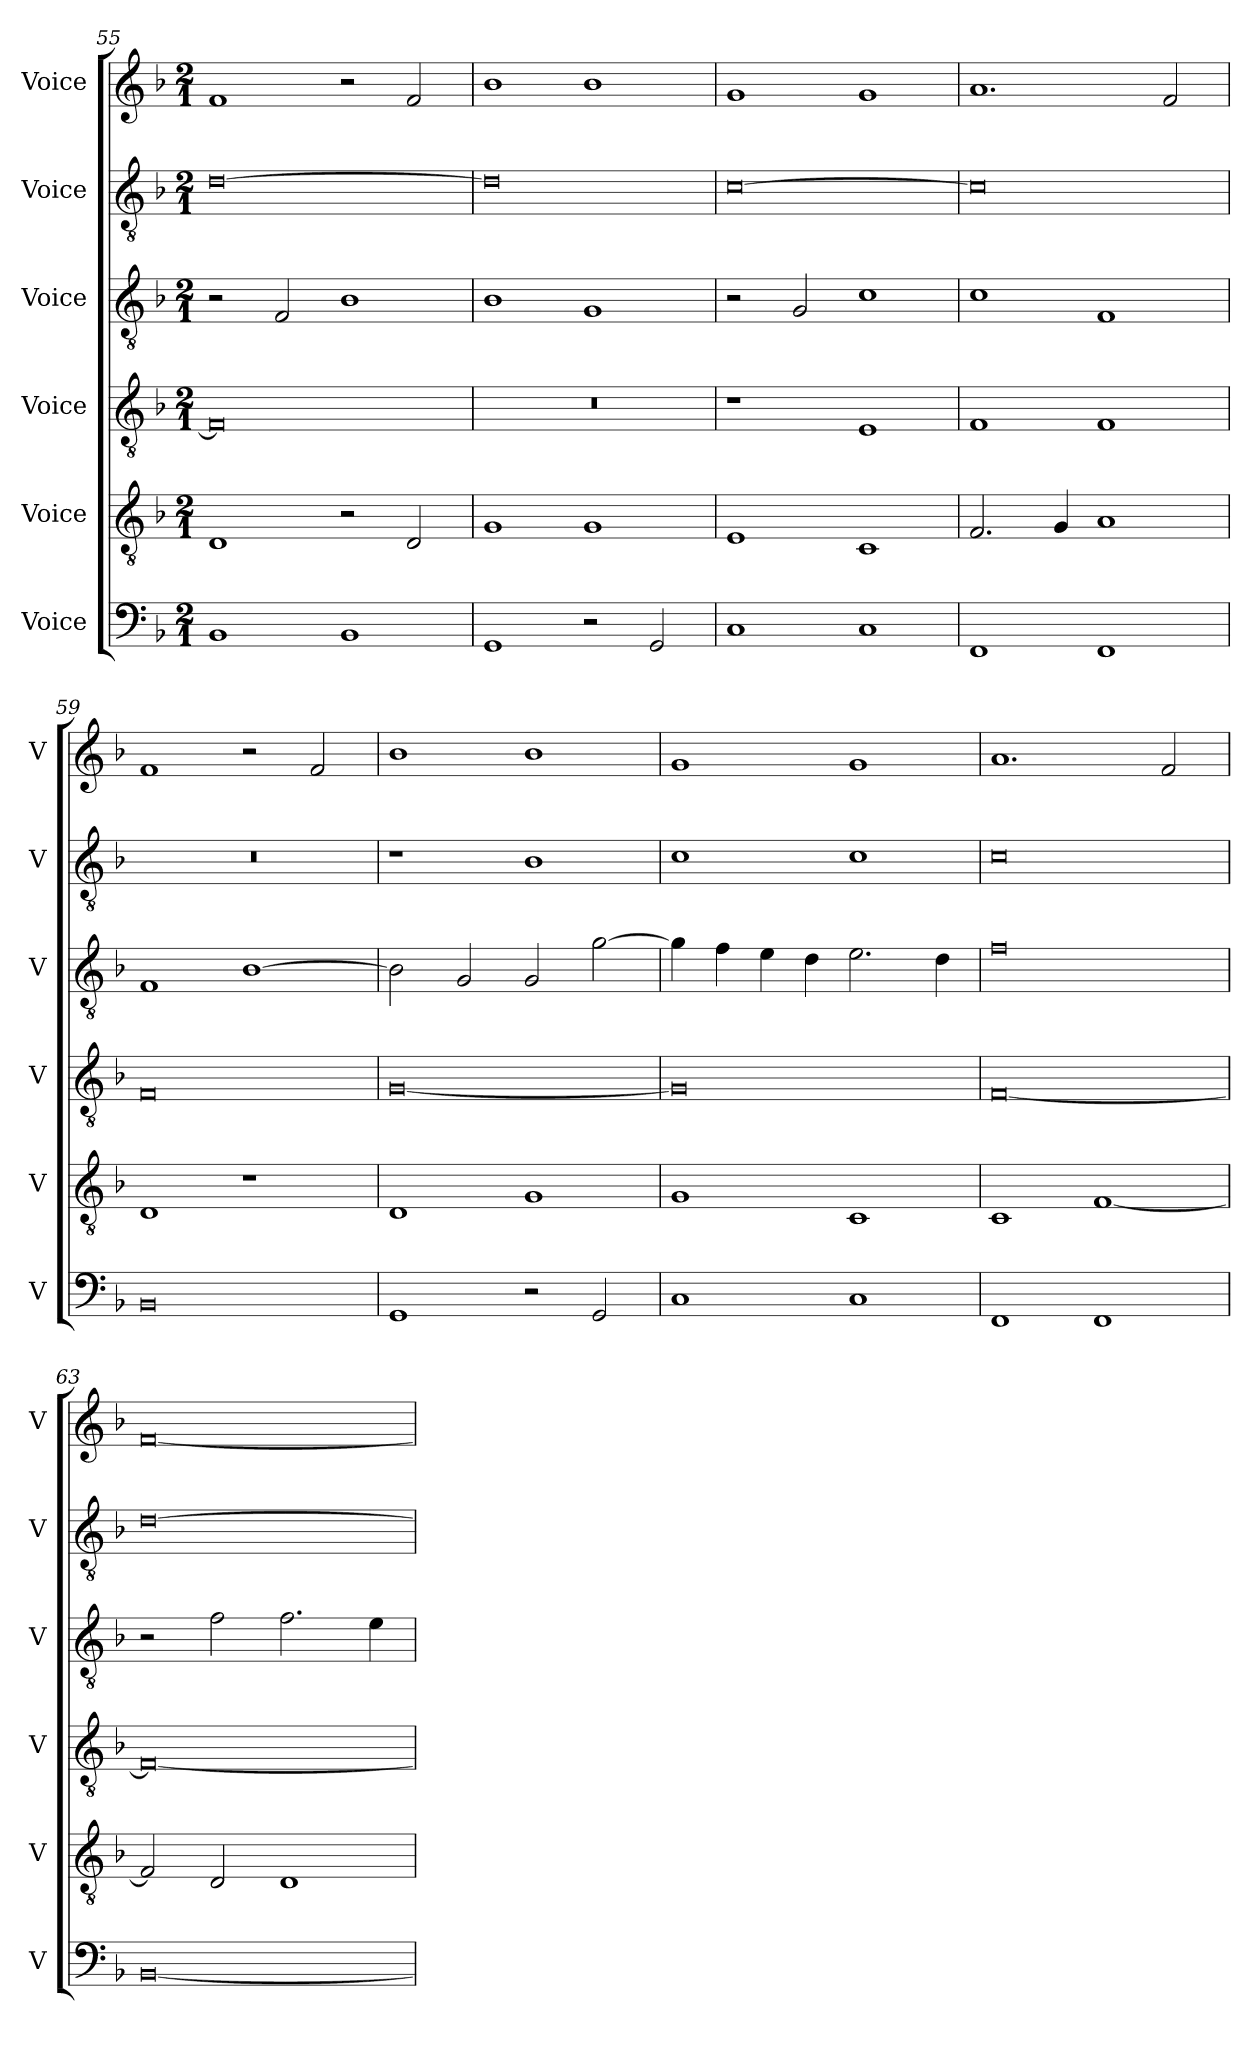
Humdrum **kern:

**kern	**kern	**kern	**kern	**kern	**kern
*part6	*part5	*part4	*part3	*part2	*part1
*staff6	*staff5	*staff4	*staff3	*staff2	*staff1
*I"Voice	*I"Voice	*I"Voice	*I"Voice	*I"Voice	*I"Voice
*I'V	*I'V	*I'V	*I'V	*I'V	*I'V
*clefF4	*clefGv2	*clefGv2	*clefGv2	*clefGv2	*clefG2
*k[b-]	*k[b-]	*k[b-]	*k[b-]	*k[b-]	*k[b-]
*M2/1	*M2/1	*M2/1	*M2/1	*M2/1	*M2/1
=55	=55	=55	=55	=55	=55
1BB-	1D	0F]	2r	[0d	1f
.	.	.	2F/	.	.
1BB-	2r	.	1B-	.	2r
.	2D/	.	.	.	2f/
=56	=56	=56	=56	=56	=56
1GG	1G	0r	1B-	0d]	1b-
2r	1G	.	1G	.	1b-
2GG/	.	.	.	.	.
=57	=57	=57	=57	=57	=57
1C	1E	1r	2r	[0c	1g
.	.	.	2G/	.	.
1C	1C	1E	1c	.	1g
!!LO:LB:g=z
=58	=58	=58	=58	=58	=58
1FF	2.F/	1F	1c	0c]	1.a
.	4G/	.	.	.	.
1FF	1A	1F	1F	.	.
.	.	.	.	.	2f/
=59	=59	=59	=59	=59	=59
0BB-	1D	0F	1F	0r	1f
.	1r	.	[1B-	.	2r
.	.	.	.	.	2f/
=60	=60	=60	=60	=60	=60
1GG	1D	[0G	2B-\]	1r	1b-
.	.	.	2G/	.	.
2r	1G	.	2G/	1B-	1b-
2GG/	.	.	[2g\	.	.
=61	=61	=61	=61	=61	=61
1C	1G	0G]	4g\]	1c	1g
.	.	.	4f\	.	.
.	.	.	4e\	.	.
.	.	.	4d\	.	.
1C	1C	.	2.e\	1c	1g
.	.	.	4d\	.	.
!!LO:PB:g=z
=62	=62	=62	=62	=62	=62
1FF	1C	[0F	0f	0c	1.a
1FF	[1F	.	.	.	.
.	.	.	.	.	2f/
=63	=63	=63	=63	=63	=63
[0BB-	2F/]	0F_	2r	[0d	[0f
.	2D/	.	2f\	.	.
.	1D	.	2.f\	.	.
.	.	.	4e\	.	.
=	=	=	=	=	=
*-	*-	*-	*-	*-	*-
